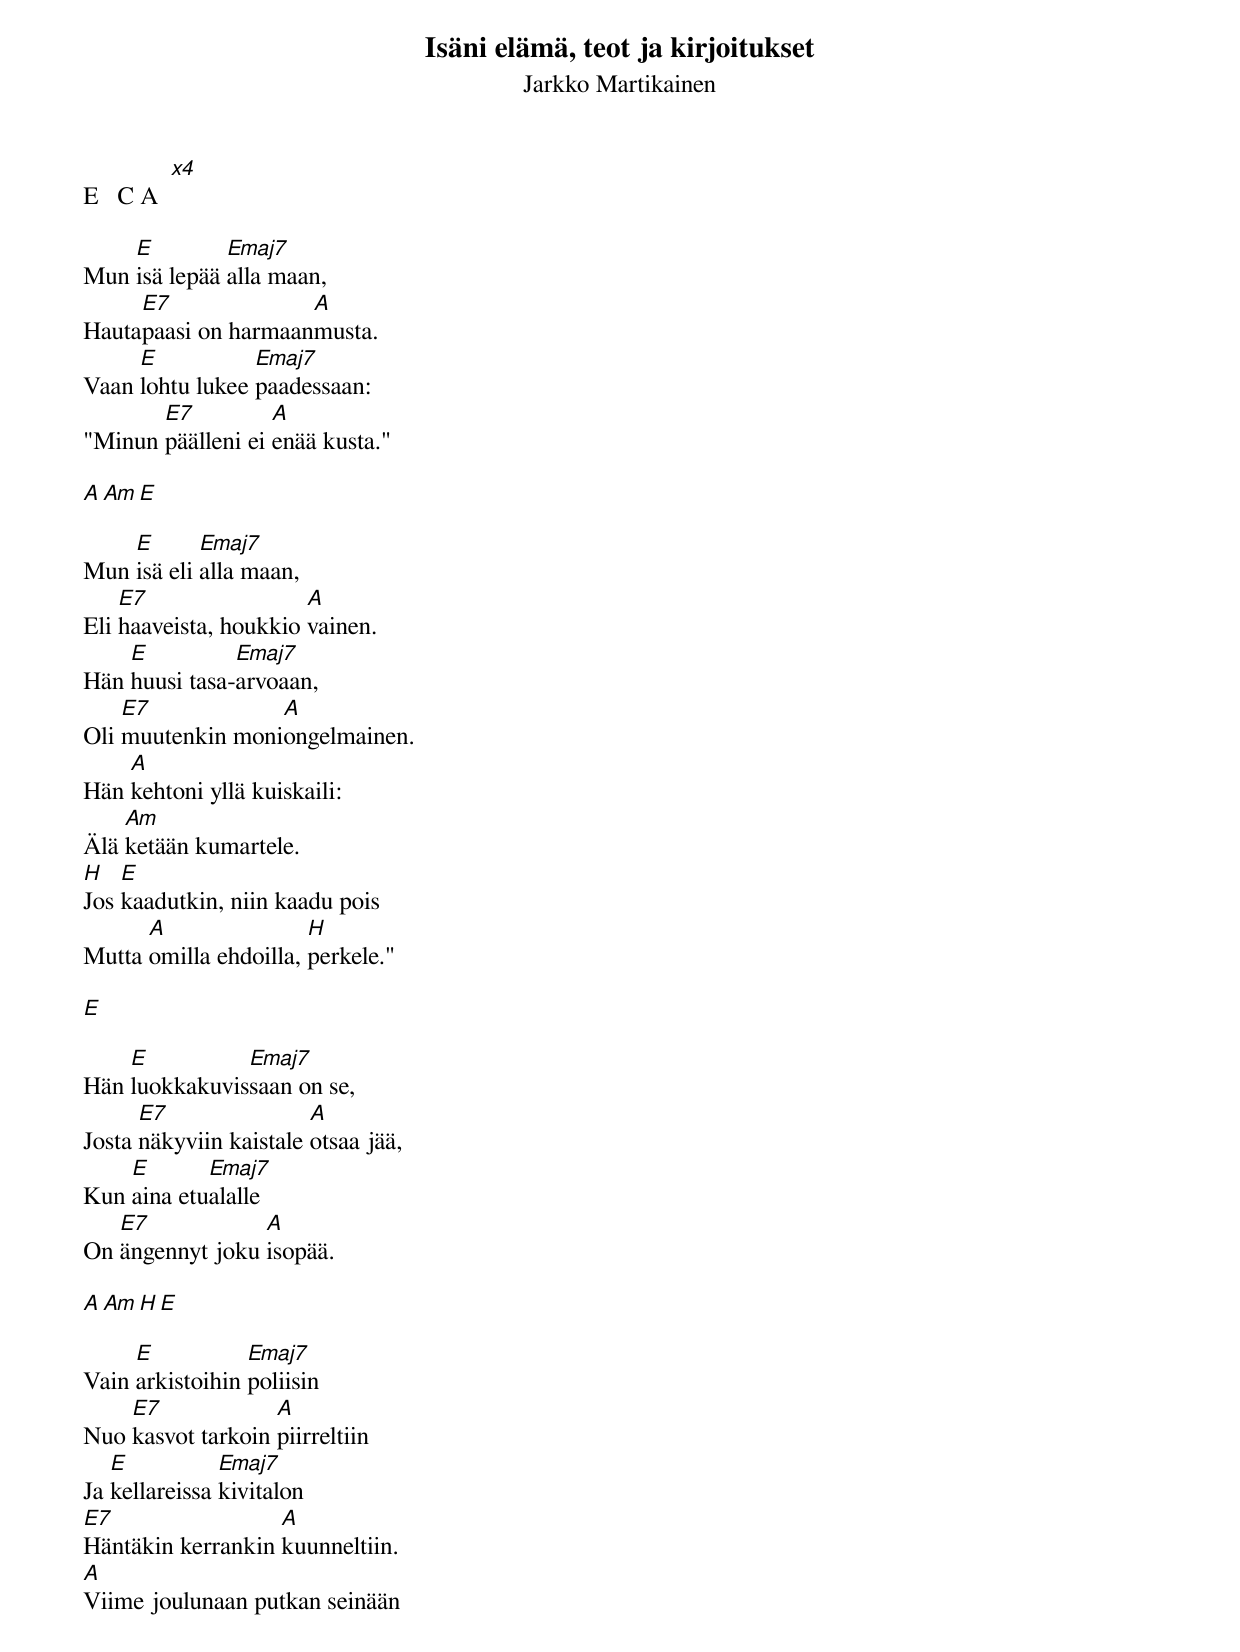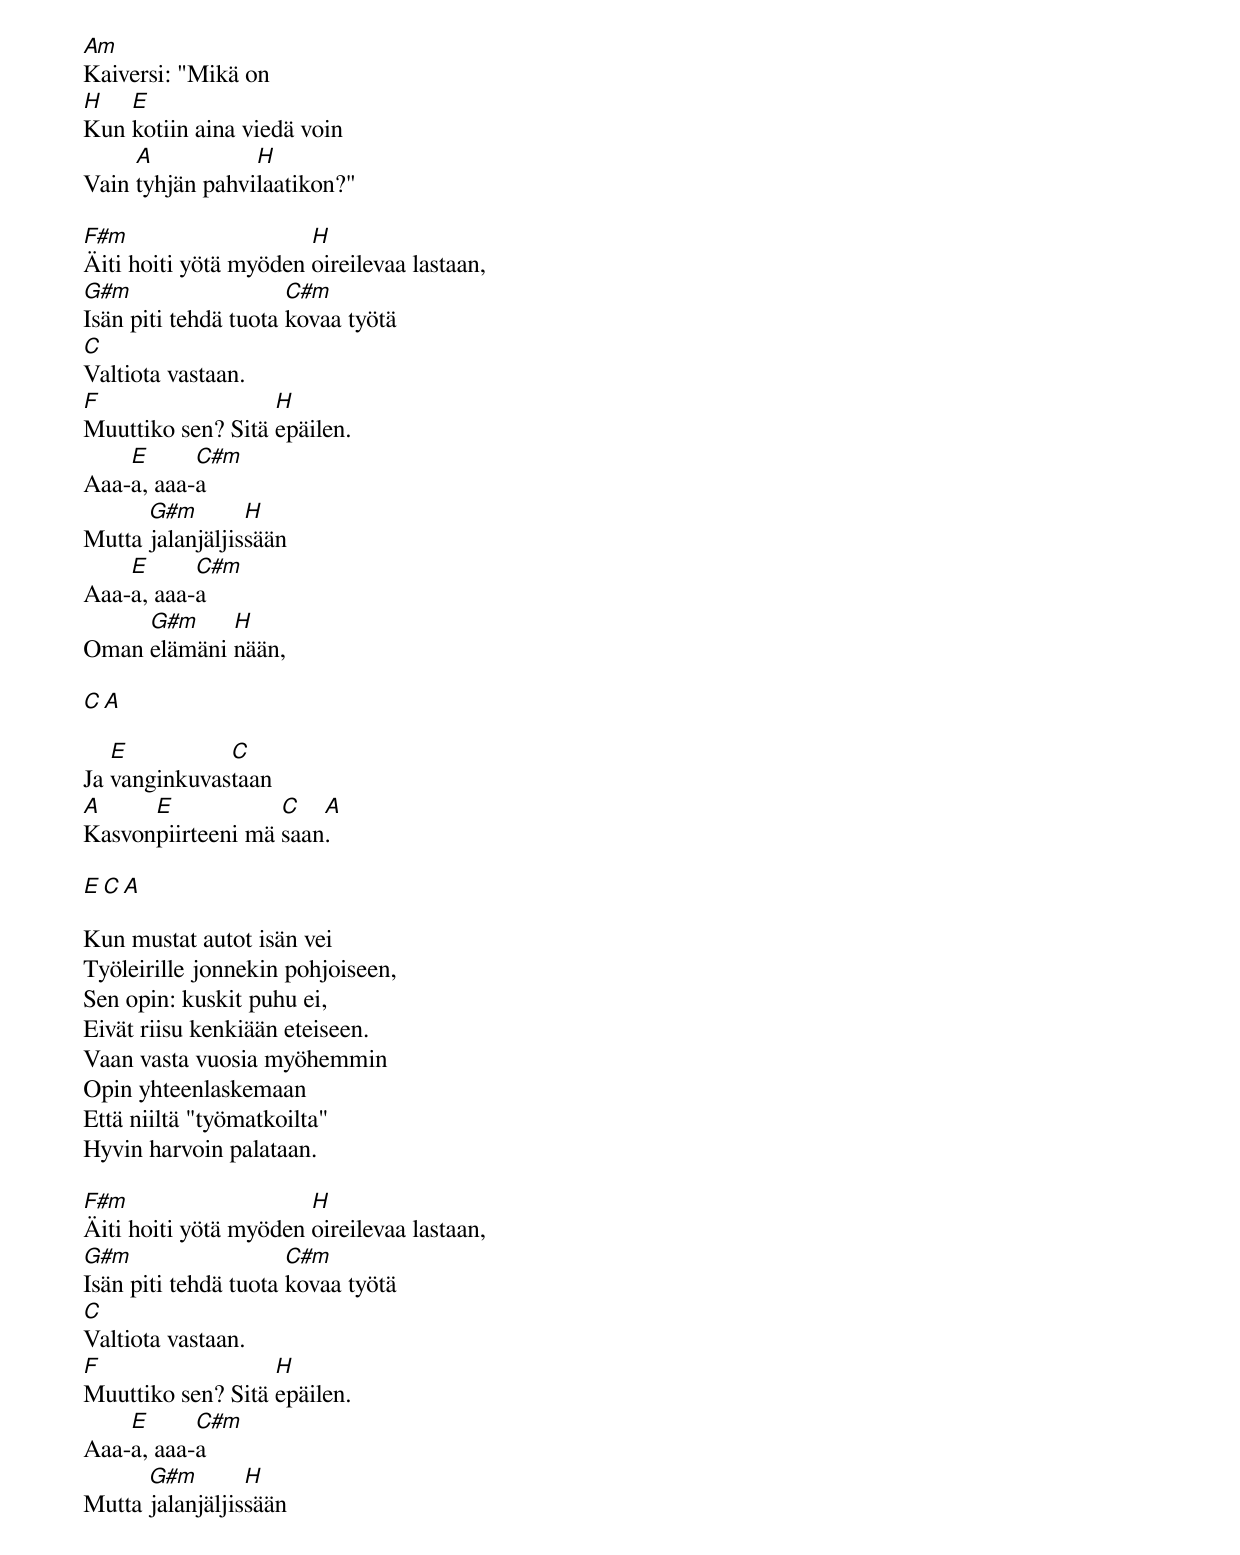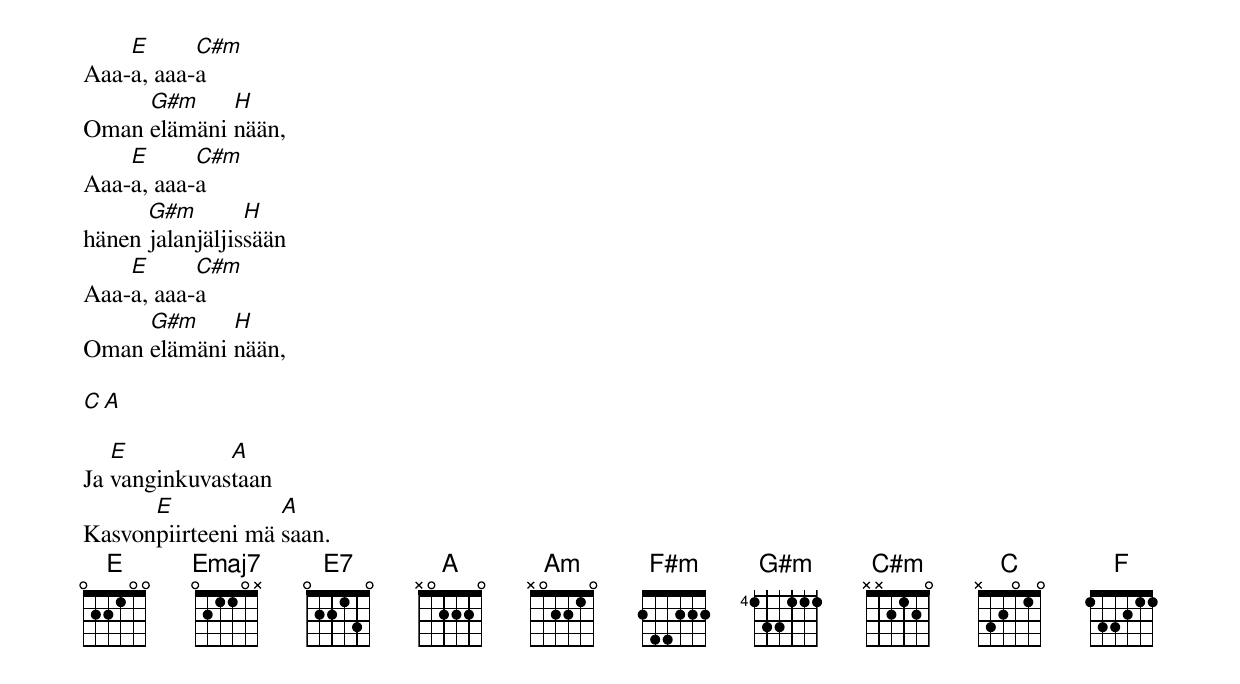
Isäni elämä, teot ja kirjoitukset
Jarkko Martikainen

E   C A  [x4]

    E         Emaj7
Mun isä lepää alla maan,
     E7              A
Hautapaasi on harmaanmusta.
     E           Emaj7
Vaan lohtu lukee paadessaan:
       E7          A
"Minun päälleni ei enää kusta."

A   Am   E

    E       Emaj7
Mun isä eli alla maan,
    E7                 A
Eli haaveista, houkkio vainen.
    E          Emaj7
Hän huusi tasa-arvoaan,
    E7            A
Oli muutenkin moniongelmainen.
    A
Hän kehtoni yllä kuiskaili:
    Am
Älä ketään kumartele.
H   E
Jos kaadutkin, niin kaadu pois
      A                H
Mutta omilla ehdoilla, perkele."

E

    E          Emaj7
Hän luokkakuvissaan on se,
      E7                A
Josta näkyviin kaistale otsaa jää,
    E       Emaj7
Kun aina etualalle
   E7            A
On ängennyt joku isopää.

A   Am   H  E

     E           Emaj7
Vain arkistoihin poliisin
    E7             A
Nuo kasvot tarkoin piirreltiin
   E           Emaj7
Ja kellareissa kivitalon
E7                 A
Häntäkin kerrankin kuunneltiin.
A
Viime joulunaan putkan seinään
Am
Kaiversi: "Mikä on
H   E
Kun kotiin aina viedä voin
     A           H
Vain tyhjän pahvilaatikon?"

F#m                    H
Äiti hoiti yötä myöden oireilevaa lastaan,
G#m                   C#m
Isän piti tehdä tuota kovaa työtä
C
Valtiota vastaan.
F                  H
Muuttiko sen? Sitä epäilen.
    E      C#m
Aaa-a, aaa-a
      G#m        H
Mutta jalanjäljissään
    E      C#m
Aaa-a, aaa-a
     G#m     H
Oman elämäni nään,

C   A

   E          C
Ja vanginkuvastaan
A     E            C   A
Kasvonpiirteeni mä saan.

E   C A

Kun mustat autot isän vei
Työleirille jonnekin pohjoiseen,
Sen opin: kuskit puhu ei,
Eivät riisu kenkiään eteiseen.
Vaan vasta vuosia myöhemmin
Opin yhteenlaskemaan
Että niiltä "työmatkoilta"
Hyvin harvoin palataan.

F#m                    H
Äiti hoiti yötä myöden oireilevaa lastaan,
G#m                   C#m
Isän piti tehdä tuota kovaa työtä
C
Valtiota vastaan.
F                  H
Muuttiko sen? Sitä epäilen.
    E      C#m
Aaa-a, aaa-a
      G#m        H
Mutta jalanjäljissään
    E      C#m
Aaa-a, aaa-a
     G#m     H
Oman elämäni nään,
    E      C#m
Aaa-a, aaa-a
      G#m        H
hänen jalanjäljissään
    E      C#m
Aaa-a, aaa-a
     G#m     H
Oman elämäni nään,

C   A

   E          A
Ja vanginkuvastaan
      E            A
Kasvonpiirteeni mä saan.
